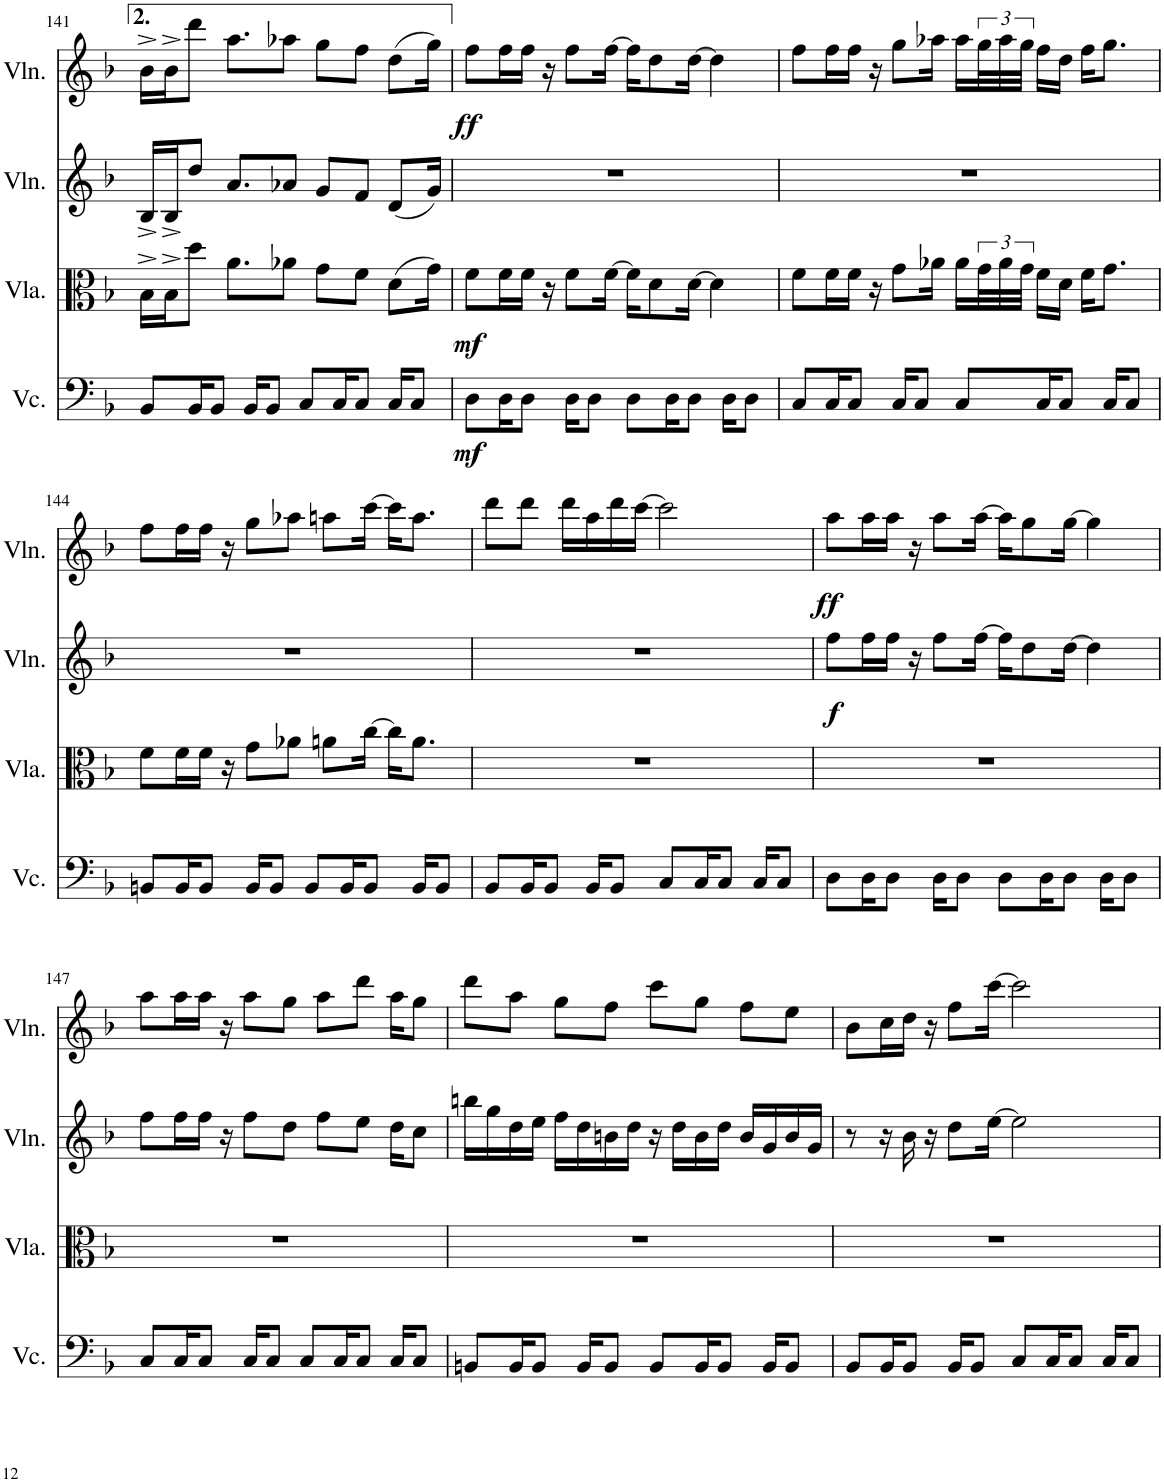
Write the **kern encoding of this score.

**kern	**dynam	**kern	**dynam	**kern	**dynam	**kern	**dynam
*part4	*part4	*part3	*part3	*part2	*part2	*part1	*part1
*staff4	*staff4	*staff3	*staff3	*staff2	*staff2	*staff1	*staff1
*I"Violoncello	*	*I"Viola	*	*I"Violin	*	*I"Violin	*
*I'Vc.	*	*I'Vla.	*	*I'Vln.	*	*I'Vln.	*
!!LO:PB:g=z
*clefF4	*	*clefC3	*	*clefG2	*	*clefG2	*
*k[b-]	*	*k[b-]	*	*k[b-]	*	*k[b-]	*
*M4/4	*	*M4/4	*	*M4/4	*	*M4/4	*
=141	=141	=141	=141	=141	=141	=141	=141
8BB-/L	.	16B-^\LL	.	16B-^/LL	.	16b-^\LL	.
.	.	16B-^\J	.	16B-^/J	.	16b-^\J	.
16BB-/K	.	8dd\J	.	8dd/J	.	8ddd\J	.
8BB-/J	.	.	.	.	.	.	.
.	.	8.a\L	.	8.a/L	.	8.aa\L	.
16BB-/KL	.	.	.	.	.	.	.
8BB-/J	.	.	.	.	.	.	.
.	.	8a-X\J	.	8a-X/J	.	8aa-X\J	.
8C/L	.	.	.	.	.	.	.
.	.	8g\L	.	8g/L	.	8gg\L	.
16C/K	.	.	.	.	.	.	.
8C/J	.	8f\J	.	8f/J	.	8ff\J	.
16C/KL	.	(8d\L	.	(8d/L	.	(8dd\L	.
8C/J	.	.	.	.	.	.	.
.	.	16g\Jk)	.	16g/Jk)	.	16gg\Jk)	.
=142	=142	=142	=142	=142	=142	=142	=142
!	!LO:DY:b	!	!LO:DY:b	!	!	!	!LO:DY:b
8D\L	mf	8f\L	mf	1r	.	8ff\L	ff
16D\K	.	16f\L	.	.	.	16ff\L	.
8D\J	.	16f\JJ	.	.	.	16ff\JJ	.
.	.	16r	.	.	.	16r	.
16D\KL	.	8f\L	.	.	.	8ff\L	.
8D\J	.	.	.	.	.	.	.
.	.	[16f\Jk	.	.	.	[16ff\Jk	.
8D\L	.	16f\KL]	.	.	.	16ff\KL]	.
.	.	8d\	.	.	.	8dd\	.
16D\K	.	.	.	.	.	.	.
8D\J	.	[16d\Jk	.	.	.	[16dd\Jk	.
.	.	4d\]	.	.	.	4dd\]	.
16D\KL	.	.	.	.	.	.	.
8D\J	.	.	.	.	.	.	.
=143	=143	=143	=143	=143	=143	=143	=143
8C/L	.	8f\L	.	1r	.	8ff\L	.
16C/K	.	16f\L	.	.	.	16ff\L	.
8C/J	.	16f\JJ	.	.	.	16ff\JJ	.
.	.	16r	.	.	.	16r	.
16C/KL	.	8g\L	.	.	.	8gg\L	.
8C/J	.	.	.	.	.	.	.
.	.	16a-X\Jk	.	.	.	16aa-X\Jk	.
8C/L	.	16a-\LL	.	.	.	16aa-\LL	.
.	.	48g\L	.	.	.	48gg\L	.
.	.	48a-\	.	.	.	48aa-\	.
.	.	48g\JJJ	.	.	.	48gg\JJJ	.
16C/K	.	16f\LL	.	.	.	16ff\LL	.
8C/J	.	16d\JJ	.	.	.	16dd\JJ	.
.	.	16f\KL	.	.	.	16ff\KL	.
16C/KL	.	8.g\J	.	.	.	8.gg\J	.
8C/J	.	.	.	.	.	.	.
!!LO:LB:g=z
=144	=144	=144	=144	=144	=144	=144	=144
8BBn/L	.	8f\L	.	1r	.	8ff\L	.
16BB/K	.	16f\L	.	.	.	16ff\L	.
8BB/J	.	16f\JJ	.	.	.	16ff\JJ	.
.	.	16r	.	.	.	16r	.
16BB/KL	.	8g\L	.	.	.	8gg\L	.
8BB/J	.	.	.	.	.	.	.
.	.	8a-X\J	.	.	.	8aa-X\J	.
8BB/L	.	.	.	.	.	.	.
.	.	8an\L	.	.	.	8aan\L	.
16BB/K	.	.	.	.	.	.	.
8BB/J	.	[16cc\Jk	.	.	.	[16ccc\Jk	.
.	.	16cc\KL]	.	.	.	16ccc\KL]	.
16BB/KL	.	8.a\J	.	.	.	8.aa\J	.
8BB/J	.	.	.	.	.	.	.
=145	=145	=145	=145	=145	=145	=145	=145
8BB-/L	.	1r	.	1r	.	8ddd\L	.
16BB-/K	.	.	.	.	.	8ddd\J	.
8BB-/J	.	.	.	.	.	.	.
.	.	.	.	.	.	16ddd\LL	.
16BB-/KL	.	.	.	.	.	16aa\	.
8BB-/J	.	.	.	.	.	16ddd\	.
.	.	.	.	.	.	[16ccc\JJ	.
8C/L	.	.	.	.	.	2ccc\]	.
16C/K	.	.	.	.	.	.	.
8C/J	.	.	.	.	.	.	.
16C/KL	.	.	.	.	.	.	.
8C/J	.	.	.	.	.	.	.
=146	=146	=146	=146	=146	=146	=146	=146
!	!	!	!	!	!LO:DY:b	!	!LO:DY:b
8D\L	.	1r	.	8ff\L	f	8aa\L	ff
16D\K	.	.	.	16ff\L	.	16aa\L	.
8D\J	.	.	.	16ff\JJ	.	16aa\JJ	.
.	.	.	.	16r	.	16r	.
16D\KL	.	.	.	8ff\L	.	8aa\L	.
8D\J	.	.	.	.	.	.	.
.	.	.	.	[16ff\Jk	.	[16aa\Jk	.
8D\L	.	.	.	16ff\KL]	.	16aa\KL]	.
.	.	.	.	8dd\	.	8gg\	.
16D\K	.	.	.	.	.	.	.
8D\J	.	.	.	[16dd\Jk	.	[16gg\Jk	.
.	.	.	.	4dd\]	.	4gg\]	.
16D\KL	.	.	.	.	.	.	.
8D\J	.	.	.	.	.	.	.
!!LO:LB:g=z
=147	=147	=147	=147	=147	=147	=147	=147
8C/L	.	1r	.	8ff\L	.	8aa\L	.
16C/K	.	.	.	16ff\L	.	16aa\L	.
8C/J	.	.	.	16ff\JJ	.	16aa\JJ	.
.	.	.	.	16r	.	16r	.
16C/KL	.	.	.	8ff\L	.	8aa\L	.
8C/J	.	.	.	.	.	.	.
.	.	.	.	8dd\J	.	8gg\J	.
8C/L	.	.	.	.	.	.	.
.	.	.	.	8ff\L	.	8aa\L	.
16C/K	.	.	.	.	.	.	.
8C/J	.	.	.	8ee\J	.	8ddd\J	.
16C/KL	.	.	.	16dd\KL	.	16aa\KL	.
8C/J	.	.	.	8cc\J	.	8gg\J	.
=148	=148	=148	=148	=148	=148	=148	=148
8BBn/L	.	1r	.	16bbn\LL	.	8ddd\L	.
.	.	.	.	16gg\	.	.	.
16BB/K	.	.	.	16dd\	.	8aa\J	.
8BB/J	.	.	.	16ee\JJ	.	.	.
.	.	.	.	16ff\LL	.	8gg\L	.
16BB/KL	.	.	.	16dd\	.	.	.
8BB/J	.	.	.	16bn\	.	8ff\J	.
.	.	.	.	16dd\JJ	.	.	.
8BB/L	.	.	.	16r	.	8ccc\L	.
.	.	.	.	16dd\LL	.	.	.
16BB/K	.	.	.	16b\	.	8gg\J	.
8BB/J	.	.	.	16dd\JJ	.	.	.
.	.	.	.	16b/LL	.	8ff\L	.
16BB/KL	.	.	.	16g/	.	.	.
8BB/J	.	.	.	16b/	.	8ee\J	.
.	.	.	.	16g/JJ	.	.	.
=149	=149	=149	=149	=149	=149	=149	=149
8BB-/L	.	1r	.	8r	.	8b-\L	.
16BB-/K	.	.	.	16r	.	16cc\L	.
8BB-/J	.	.	.	16b-\	.	16dd\JJ	.
.	.	.	.	16r	.	16r	.
16BB-/KL	.	.	.	8dd\L	.	8ff\L	.
8BB-/J	.	.	.	.	.	.	.
.	.	.	.	[16ee\Jk	.	[16ccc\Jk	.
8C/L	.	.	.	2ee\]	.	2ccc\]	.
16C/K	.	.	.	.	.	.	.
8C/J	.	.	.	.	.	.	.
16C/KL	.	.	.	.	.	.	.
8C/J	.	.	.	.	.	.	.
=	=	=	=	=	=	=	=
*-	*-	*-	*-	*-	*-	*-	*-
